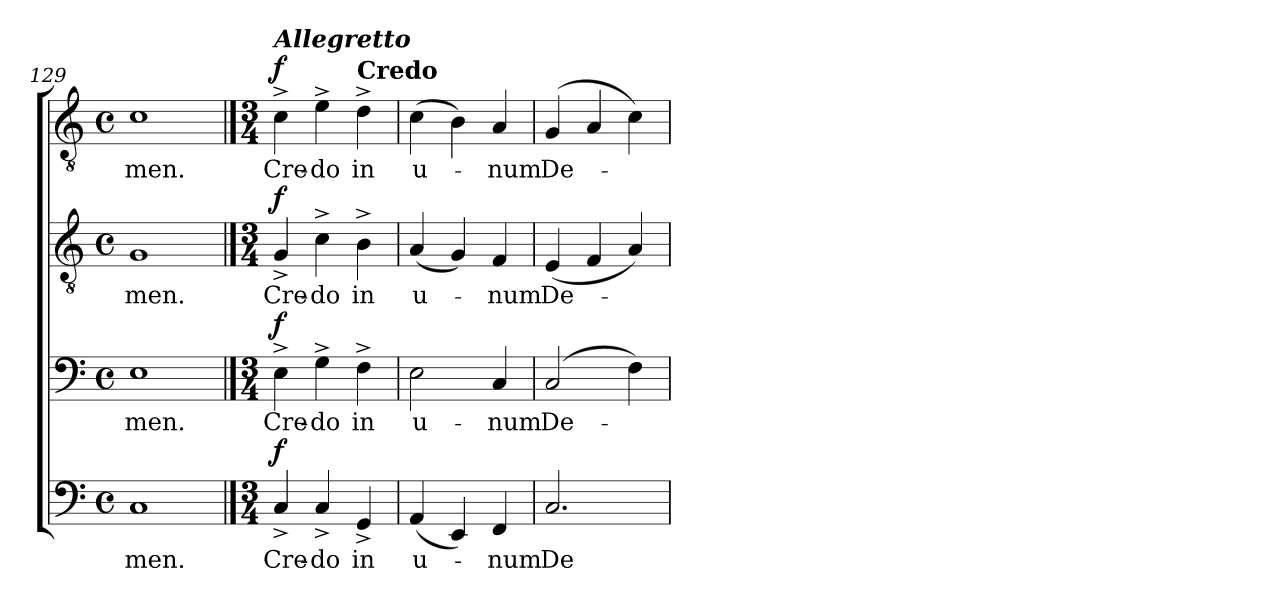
**kern	**text	**dynam	**kern	**text	**dynam	**kern	**text	**dynam	**kern	**text	**dynam
*part4	*part4	*part4	*part3	*part3	*part3	*part2	*part2	*part2	*part1	*part1	*part1
*staff4	*staff4	*staff4	*staff3	*staff3	*staff3	*staff2	*staff2	*staff2	*staff1	*staff1	*staff1
*clefF4	*	*	*clefF4	*	*	*clefGv2	*	*	*clefGv2	*	*
*k[]	*	*	*k[]	*	*	*k[]	*	*	*k[]	*	*
*C:	*	*	*C:	*	*	*C:	*	*	*C:	*	*
*M4/4	*	*	*M4/4	*	*	*M4/4	*	*	*M4/4	*	*
*met(c)	*	*	*met(c)	*	*	*met(c)	*	*	*met(c)	*	*
=129	=129	=129	=129	=129	=129	=129	=129	=129	=129	=129	=129
!	!LO:LY:b	!	!	!LO:LY:b	!	!	!LO:LY:b	!	!	!LO:LY:b	!
1C	-men.	.	1E	-men.	.	1G	-men.	.	1c	-men.	.
!!LO:PB:g=z
==130	==130	==130	==130	==130	==130	==130	==130	==130	==130	==130	==130
*M3/4	*	*	*M3/4	*	*	*M3/4	*	*	*M3/4	*	*
!	!	!	!	!	!	!	!	!	!LO:TX:a:Bi:t=Allegretto	!	!
!	!LO:LY:b	!LO:DY:a	!	!LO:LY:b	!LO:DY:a	!	!LO:LY:b	!LO:DY:a	!	!LO:LY:b	!LO:DY:a
4C^</	Cre-	f	4E^>\	Cre-	f	4G^</	Cre-	f	4c^>\	Cre-	f
!	!LO:LY:b	!	!	!LO:LY:b	!	!	!LO:LY:b	!	!	!LO:LY:b	!
4C^</	-do	.	4G^>\	-do	.	4c^>\	-do	.	4e^>\	-do	.
!	!	!	!	!	!	!	!	!	!LO:TX:a:B:t=Credo	!	!
!	!LO:LY:b	!	!	!LO:LY:b	!	!	!LO:LY:b	!	!	!LO:LY:b	!
4GG^</	in	.	4F^>\	in	.	4B^>\	in	.	4d^>\	in	.
=131	=131	=131	=131	=131	=131	=131	=131	=131	=131	=131	=131
!	!LO:LY:b	!	!	!LO:LY:b	!	!	!LO:LY:b	!	!	!LO:LY:b	!
(<4AA/	u-	.	2E\	u-	.	(<4A/	u-	.	(>4c\	u-	.
4EE/)	.	.	.	.	.	4G/)	.	.	4B\)	.	.
!	!LO:LY:b	!	!	!LO:LY:b	!	!	!LO:LY:b	!	!	!LO:LY:b	!
4FF/	-num	.	4C/	-num	.	4F/	-num	.	4A/	-num	.
=132	=132	=132	=132	=132	=132	=132	=132	=132	=132	=132	=132
!	!LO:LY:b	!	!	!LO:LY:b	!	!	!LO:LY:b	!	!	!LO:LY:b	!
2.C/	De-	.	(2C/	De-	.	(<4E/	De-	.	(<4G/	De-	.
.	.	.	.	.	.	4F/	.	.	4A/	.	.
.	.	.	4F\)	.	.	4A/)	.	.	4c\)	.	.
=	=	=	=	=	=	=	=	=	=	=	=
*-	*-	*-	*-	*-	*-	*-	*-	*-	*-	*-	*-
